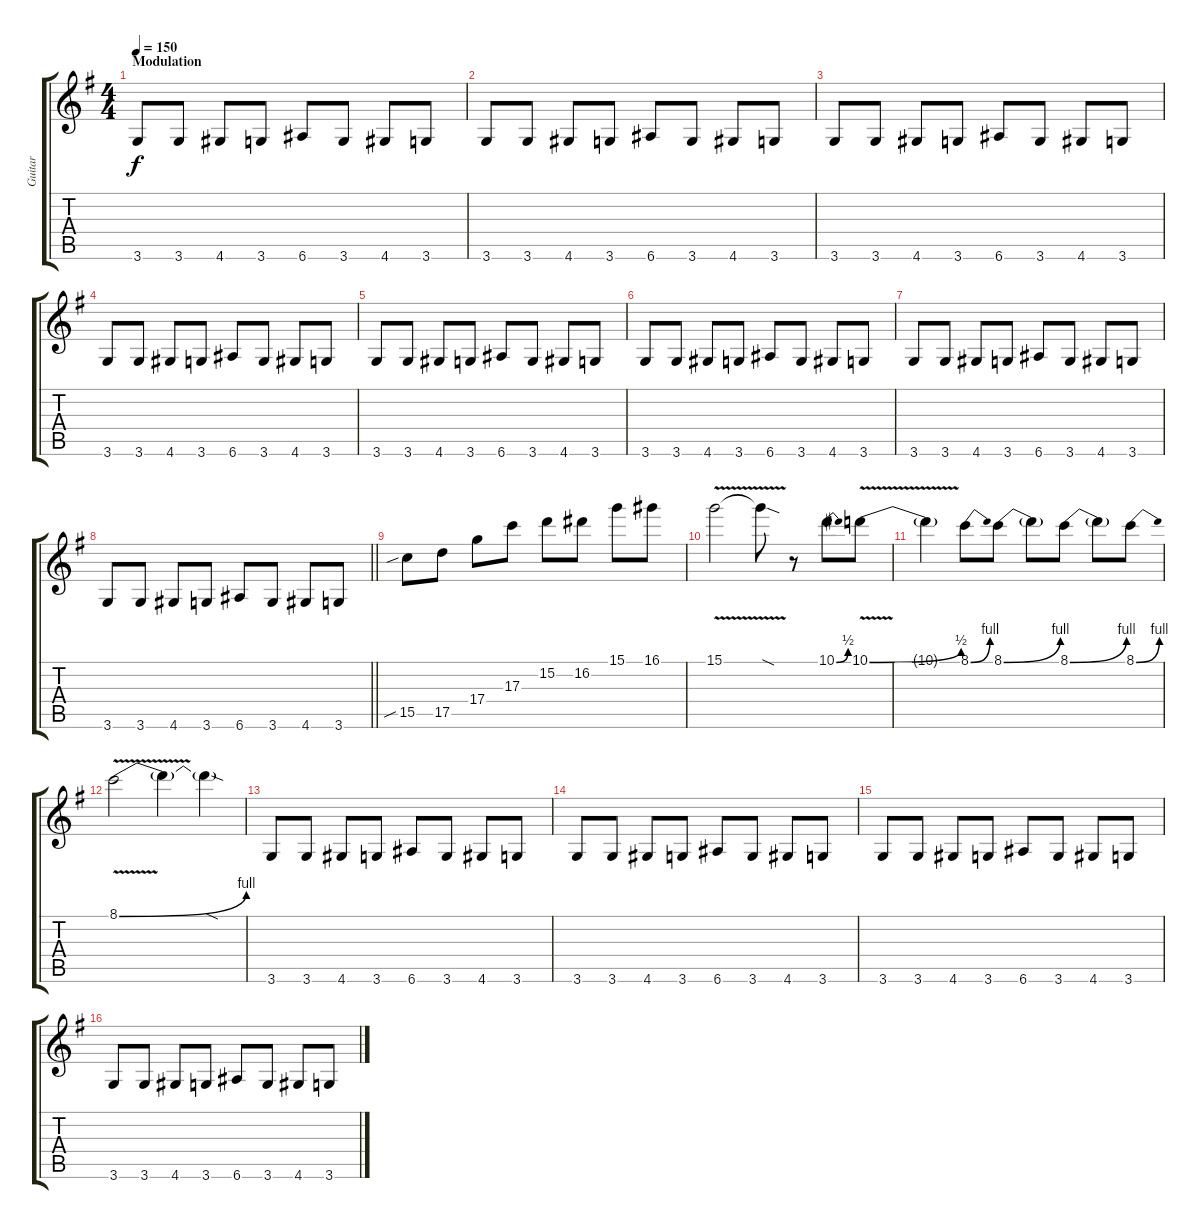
\track ("Guitar" "Guitar") {instrument distortionguitar}
\staff {score tabs}
\tuning (E4 B3 G3 D3 A2 E2) {hide}
\ts (4 4)
\section ("" "Modulation")
\tempo 150
\clef g2
\ks eminor
3.6.8{dy f} 3.6.8 4.6.8 3.6.8 6.6.8 3.6.8 4.6.8 3.6.8 |
3.6.8 3.6.8 4.6.8 3.6.8 6.6.8 3.6.8 4.6.8 3.6.8 |
3.6.8 3.6.8 4.6.8 3.6.8 6.6.8 3.6.8 4.6.8 3.6.8 |
3.6.8 3.6.8 4.6.8 3.6.8 6.6.8 3.6.8 4.6.8 3.6.8 |
3.6.8 3.6.8 4.6.8 3.6.8 6.6.8 3.6.8 4.6.8 3.6.8 |
3.6.8 3.6.8 4.6.8 3.6.8 6.6.8 3.6.8 4.6.8 3.6.8 |
3.6.8 3.6.8 4.6.8 3.6.8 6.6.8 3.6.8 4.6.8 3.6.8 |
\barLineRight lightlight
3.6.8 3.6.8 4.6.8 3.6.8 6.6.8 3.6.8 4.6.8 3.6.8 |
\section ("" "")
15.5{sib}.8 17.5.8 17.4.8 17.3.8 15.2.8 16.2.8 15.1.8 16.1.8 |
15.1{v}.2 15.1{sod t}.8 r.8 10.1{be (bend 0 0 60 2)}.8 10.1{be (bend 0 0 60 2) v}.8 |
10.1{t}.4 8.1{be (bend 0 0 60 4)}.8 8.1{be (bend 0 0 60 4)}.8 8.1{t}.8 8.1{be (bend 0 0 60 4)}.8 8.1{t}.8 8.1{be (bend 0 0 60 4)}.8 |
8.1{be (bend 0 0 60 4) v}.2 8.1{t}.4 8.1{sod t}.4 |
3.6.8 3.6.8 4.6.8 3.6.8 6.6.8 3.6.8 4.6.8 3.6.8 |
3.6.8 3.6.8 4.6.8 3.6.8 6.6.8 3.6.8 4.6.8 3.6.8 |
3.6.8 3.6.8 4.6.8 3.6.8 6.6.8 3.6.8 4.6.8 3.6.8 |
3.6.8 3.6.8 4.6.8 3.6.8 6.6.8 3.6.8 4.6.8 3.6.8
